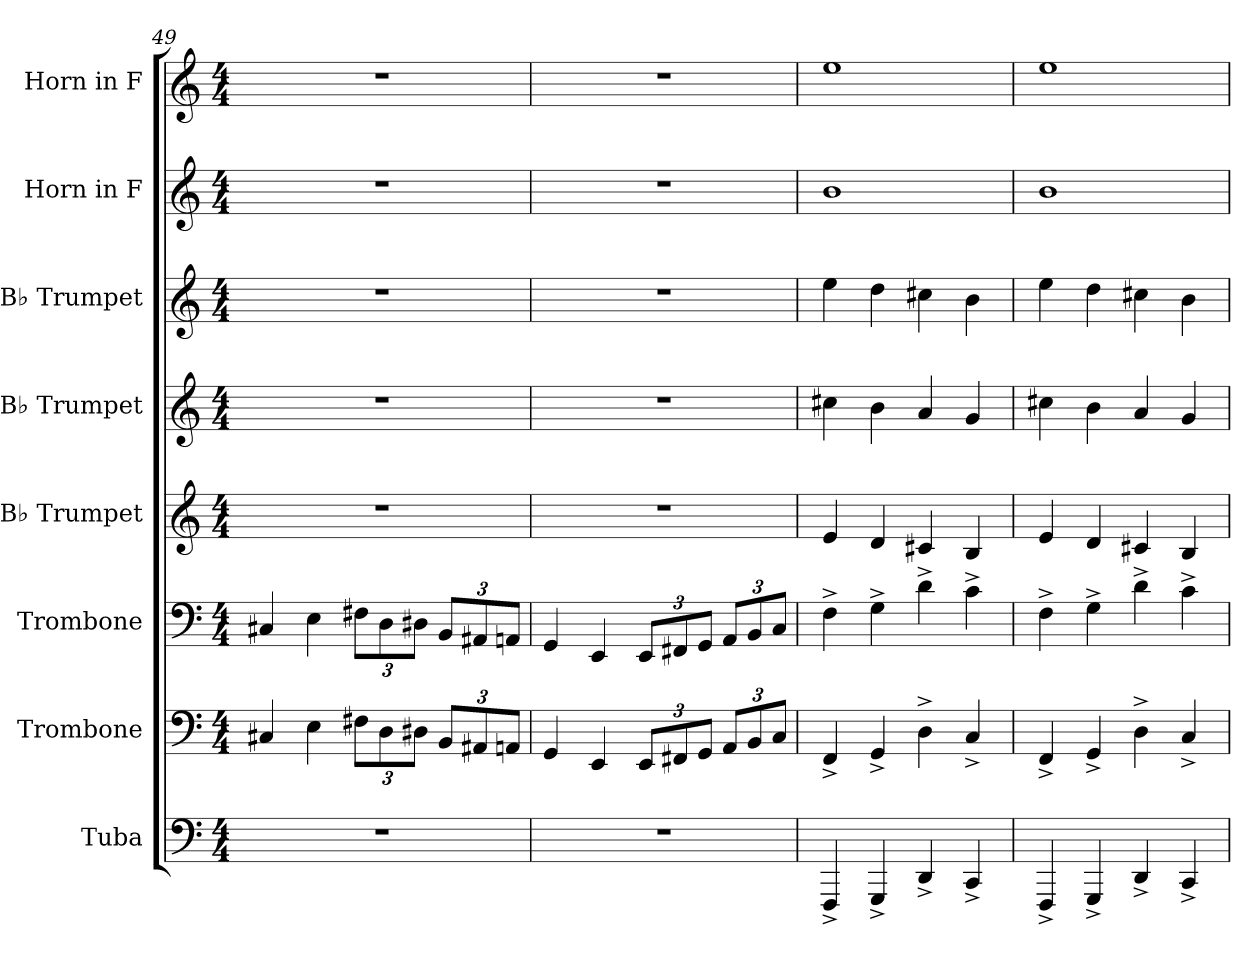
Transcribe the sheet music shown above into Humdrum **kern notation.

**kern	**kern	**kern	**kern	**kern	**kern	**kern	**kern
*part8	*part7	*part6	*part5	*part4	*part3	*part2	*part1
*staff8	*staff7	*staff6	*staff5	*staff4	*staff3	*staff2	*staff1
*I"Tuba	*I"Trombone	*I"Trombone	*I"B♭ Trumpet	*I"B♭ Trumpet	*I"B♭ Trumpet	*I"Horn in F	*I"Horn in F
*I'Tba.	*I'Tbn.	*I'Tbn.	*I'B♭ Tpt.	*I'B♭ Tpt.	*I'B♭ Tpt.	*	*
*clefF4	*clefF4	*clefF4	*clefG2	*clefG2	*clefG2	*clefG2	*clefG2
*	*	*	*ITrd1c2	*ITrd1c2	*ITrd1c2	*ITrd4c7	*ITrd4c7
*k[]	*k[]	*k[]	*k[b-e-]	*k[b-e-]	*k[b-e-]	*k[b-]	*k[b-]
*M4/4	*M4/4	*M4/4	*M4/4	*M4/4	*M4/4	*M4/4	*M4/4
=49	=49	=49	=49	=49	=49	=49	=49
1r	4C#X/	4C#X/	1r	1r	1r	1r	1r
.	4E\	4E\	.	.	.	.	.
*	*Xbrackettup	*Xbrackettup	*	*	*	*	*
.	12F#X\L	12F#X\L	.	.	.	.	.
.	12D\	12D\	.	.	.	.	.
.	12D#X\J	12D#X\J	.	.	.	.	.
.	12BB/L	12BB/L	.	.	.	.	.
.	12AA#X/	12AA#X/	.	.	.	.	.
.	12AAn/J	12AAn/J	.	.	.	.	.
=50	=50	=50	=50	=50	=50	=50	=50
1r	4GG/	4GG/	1r	1r	1r	1r	1r
.	4EE/	4EE/	.	.	.	.	.
.	12EE/L	12EE/L	.	.	.	.	.
.	12FF#X/	12FF#X/	.	.	.	.	.
.	12GG/J	12GG/J	.	.	.	.	.
.	12AA/L	12AA/L	.	.	.	.	.
.	12BB/	12BB/	.	.	.	.	.
.	12C/J	12C/J	.	.	.	.	.
=51	=51	=51	=51	=51	=51	=51	=51
4FFF^/	4FF^/	4F^\	4d/	4bn\	4dd\	1e	1a
4GGG^/	4GG^/	4G^\	4c/	4a\	4cc\	.	.
4DD^/	4D^\	4d^\	4Bn/	4g/	4bn\	.	.
4CC^/	4C^/	4c^\	4A/	4f/	4a\	.	.
!!LO:PB:g=z
=52	=52	=52	=52	=52	=52	=52	=52
4FFF^/	4FF^/	4F^\	4d/	4bn\	4dd\	1e	1a
4GGG^/	4GG^/	4G^\	4c/	4a\	4cc\	.	.
4DD^/	4D^\	4d^\	4Bn/	4g/	4bn\	.	.
4CC^/	4C^/	4c^\	4A/	4f/	4a\	.	.
=	=	=	=	=	=	=	=
*-	*-	*-	*-	*-	*-	*-	*-
